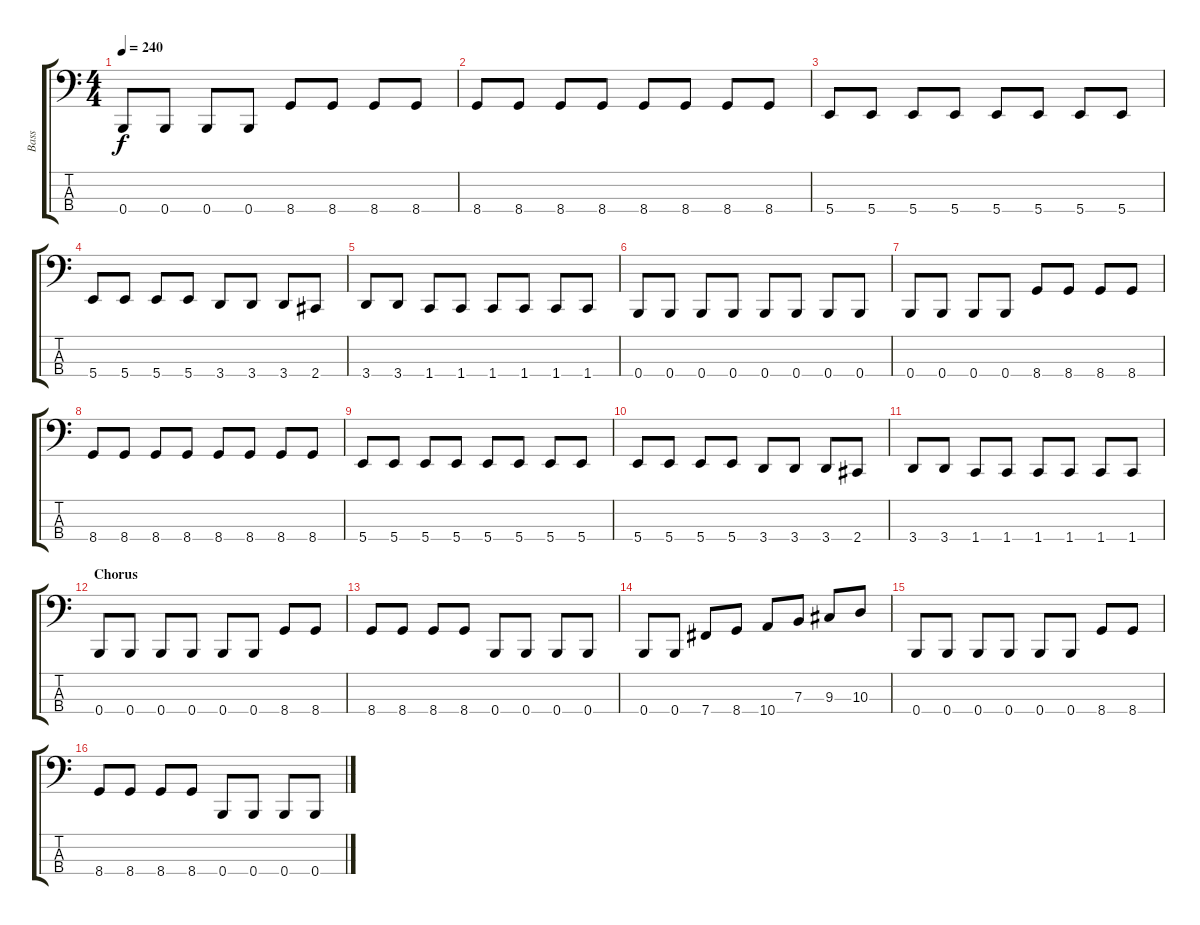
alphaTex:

\track ("Bass" "Bass") {instrument electricbasspick}
\staff {score tabs}
\tuning (D2 A1 E1 B0) {hide}
\ts (4 4)
\tempo 240
\clef f4
\ks c
0.4.8{dy f} 0.4.8 0.4.8 0.4.8 8.4.8 8.4.8 8.4.8 8.4.8 |
8.4.8 8.4.8 8.4.8 8.4.8 8.4.8 8.4.8 8.4.8 8.4.8 |
5.4.8 5.4.8 5.4.8 5.4.8 5.4.8 5.4.8 5.4.8 5.4.8 |
5.4.8 5.4.8 5.4.8 5.4.8 3.4.8 3.4.8 3.4.8 2.4.8 |
3.4.8 3.4.8 1.4.8 1.4.8 1.4.8 1.4.8 1.4.8 1.4.8 |
0.4.8 0.4.8 0.4.8 0.4.8 0.4.8 0.4.8 0.4.8 0.4.8 |
0.4.8 0.4.8 0.4.8 0.4.8 8.4.8 8.4.8 8.4.8 8.4.8 |
8.4.8 8.4.8 8.4.8 8.4.8 8.4.8 8.4.8 8.4.8 8.4.8 |
5.4.8 5.4.8 5.4.8 5.4.8 5.4.8 5.4.8 5.4.8 5.4.8 |
5.4.8 5.4.8 5.4.8 5.4.8 3.4.8 3.4.8 3.4.8 2.4.8 |
3.4.8 3.4.8 1.4.8 1.4.8 1.4.8 1.4.8 1.4.8 1.4.8 |
\section ("" "Chorus")
0.4.8 0.4.8 0.4.8 0.4.8 0.4.8 0.4.8 8.4.8 8.4.8 |
8.4.8 8.4.8 8.4.8 8.4.8 0.4.8 0.4.8 0.4.8 0.4.8 |
0.4.8 0.4.8 7.4.8 8.4.8 10.4.8 7.3.8 9.3.8 10.3.8 |
0.4.8 0.4.8 0.4.8 0.4.8 0.4.8 0.4.8 8.4.8 8.4.8 |
8.4.8 8.4.8 8.4.8 8.4.8 0.4.8 0.4.8 0.4.8 0.4.8
